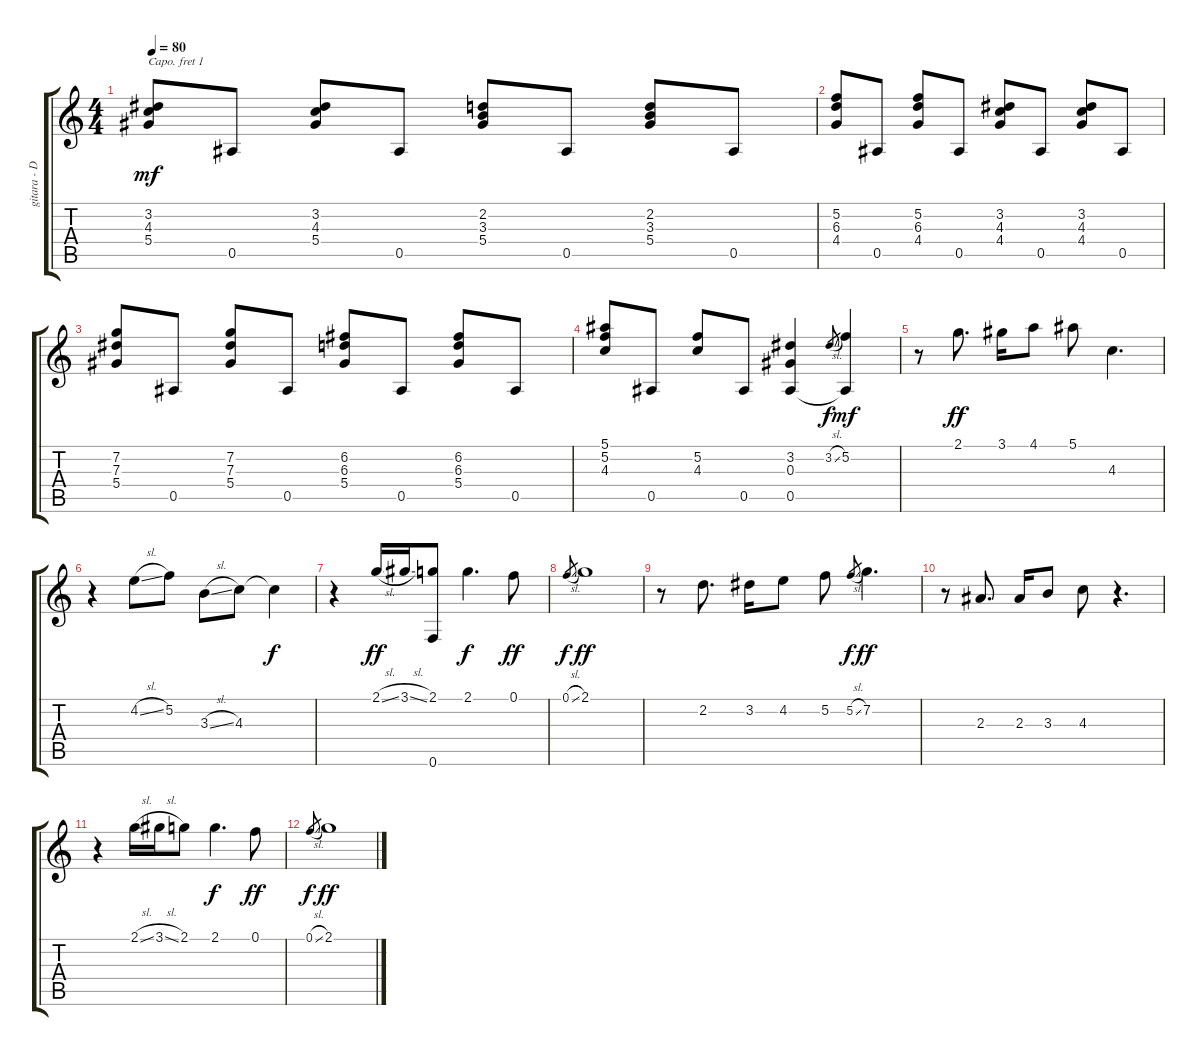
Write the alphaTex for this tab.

\track ("gitara - D. Czarny" "gitara - D") {instrument acousticguitarnylon}
\staff {score tabs}
\capo 1
\tuning (E4 B3 G3 D3 A2 E2) {hide}
\ts (4 4)
\tempo 80
\clef g2
\ks c
(3.2 4.3 5.4).8{dy mf instrument acousticguitarnylon} 0.5.8 (3.2 4.3 5.4).8 0.5.8 (2.2 3.3 5.4).8 0.5.8 (2.2 3.3 5.4).8 0.5.8 |
(5.2 6.3 4.4).8 0.5.8 (5.2 6.3 4.4).8 0.5.8 (3.2 4.3 4.4).8 0.5.8 (3.2 4.3 4.4).8 0.5.8 |
(7.2 7.3 5.4).8 0.5.8 (7.2 7.3 5.4).8 0.5.8 (6.2 6.3 5.4).8 0.5.8 (6.2 6.3 5.4).8 0.5.8 |
(5.1 5.2 4.3).8 0.5.8 (5.2 4.3).8 0.5.8 (3.2 0.3 0.5).4 3.2{sl}.8{gr dy f} (5.2 0.5{t}).4{dy mf} |
r.8 2.1.8{d dy ff} 3.1.16 4.1.8 5.1.8 4.3.4{d} |
r.4 4.2{sl}.8 5.2.8 3.3{sl}.8 4.3.8 4.3{t}.4{dy f} |
r.4 2.1{sl}.16{dy ff} 3.1{sl}.16 (2.1 0.6).8 2.1.4{d dy f} 0.1.8{dy ff} |
0.1{sl}.8{gr dy f} 2.1.1{dy ff} |
r.8 2.2.8{d} 3.2.16 4.2.8 5.2.8 5.2{sl}.8{gr dy f} 7.2.4{d dy ff} |
r.8 2.3.8{d} 2.3.16 3.3.8 4.3.8 r.4{d} |
r.4 2.1{sl}.16 3.1{sl}.16 2.1.8 2.1.4{d dy f} 0.1.8{dy ff} |
0.1{sl}.8{gr dy f} 2.1.1{dy ff}
